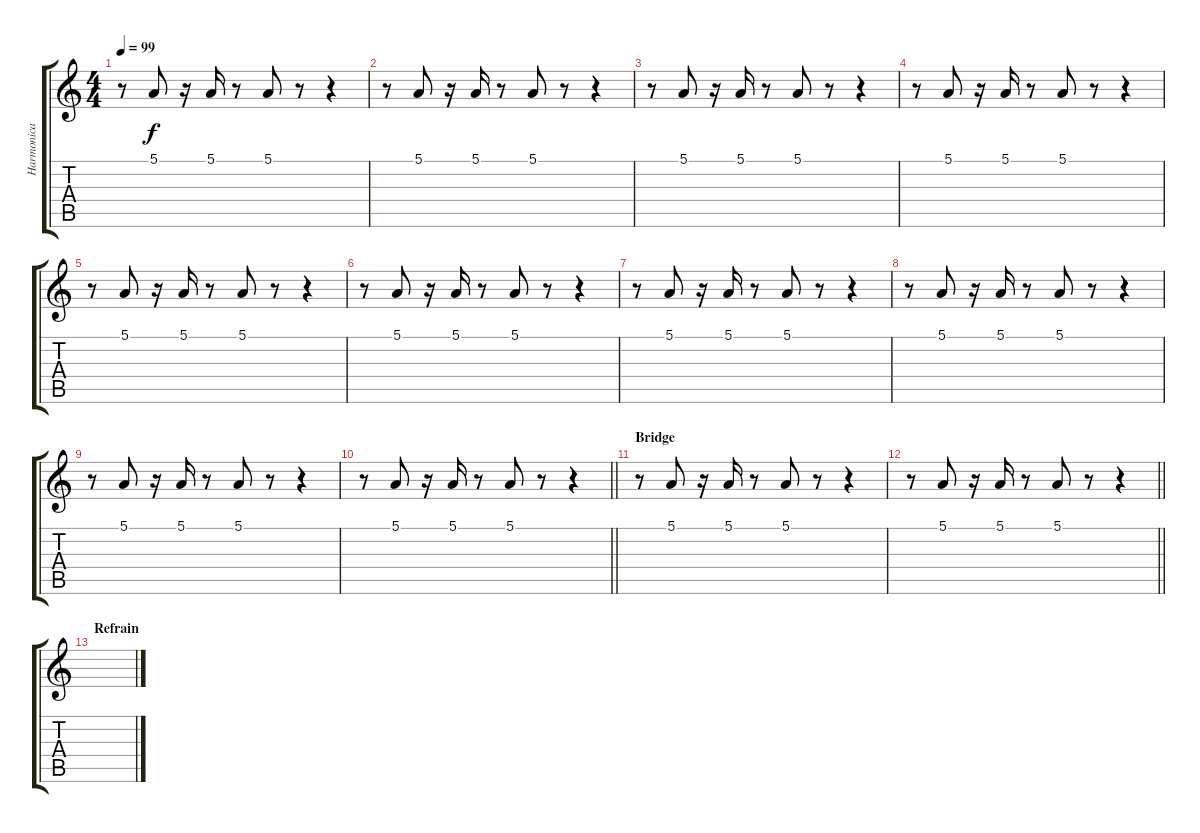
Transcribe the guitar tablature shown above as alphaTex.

\track ("Harmonica" "Harmonica") {instrument harmonica}
\staff {score tabs}
\tuning (E4 B3 G3 D3 A2 E2) {hide}
\ts (4 4)
\tempo 99
\clef g2
\ks c
r.8{dy f} 5.1.8 r.16 5.1.16 r.8 5.1.8 r.8 r.4 |
r.8 5.1.8 r.16 5.1.16 r.8 5.1.8 r.8 r.4 |
r.8 5.1.8 r.16 5.1.16 r.8 5.1.8 r.8 r.4 |
r.8 5.1.8 r.16 5.1.16 r.8 5.1.8 r.8 r.4 |
r.8 5.1.8 r.16 5.1.16 r.8 5.1.8 r.8 r.4 |
r.8 5.1.8 r.16 5.1.16 r.8 5.1.8 r.8 r.4 |
r.8 5.1.8 r.16 5.1.16 r.8 5.1.8 r.8 r.4 |
r.8 5.1.8 r.16 5.1.16 r.8 5.1.8 r.8 r.4 |
r.8 5.1.8 r.16 5.1.16 r.8 5.1.8 r.8 r.4 |
\barLineRight lightlight
r.8 5.1.8 r.16 5.1.16 r.8 5.1.8 r.8 r.4 |
\section ("" "Bridge")
r.8 5.1.8 r.16 5.1.16 r.8 5.1.8 r.8 r.4 |
\barLineRight lightlight
r.8 5.1.8 r.16 5.1.16 r.8 5.1.8 r.8 r.4 |
\section ("" "Refrain")
